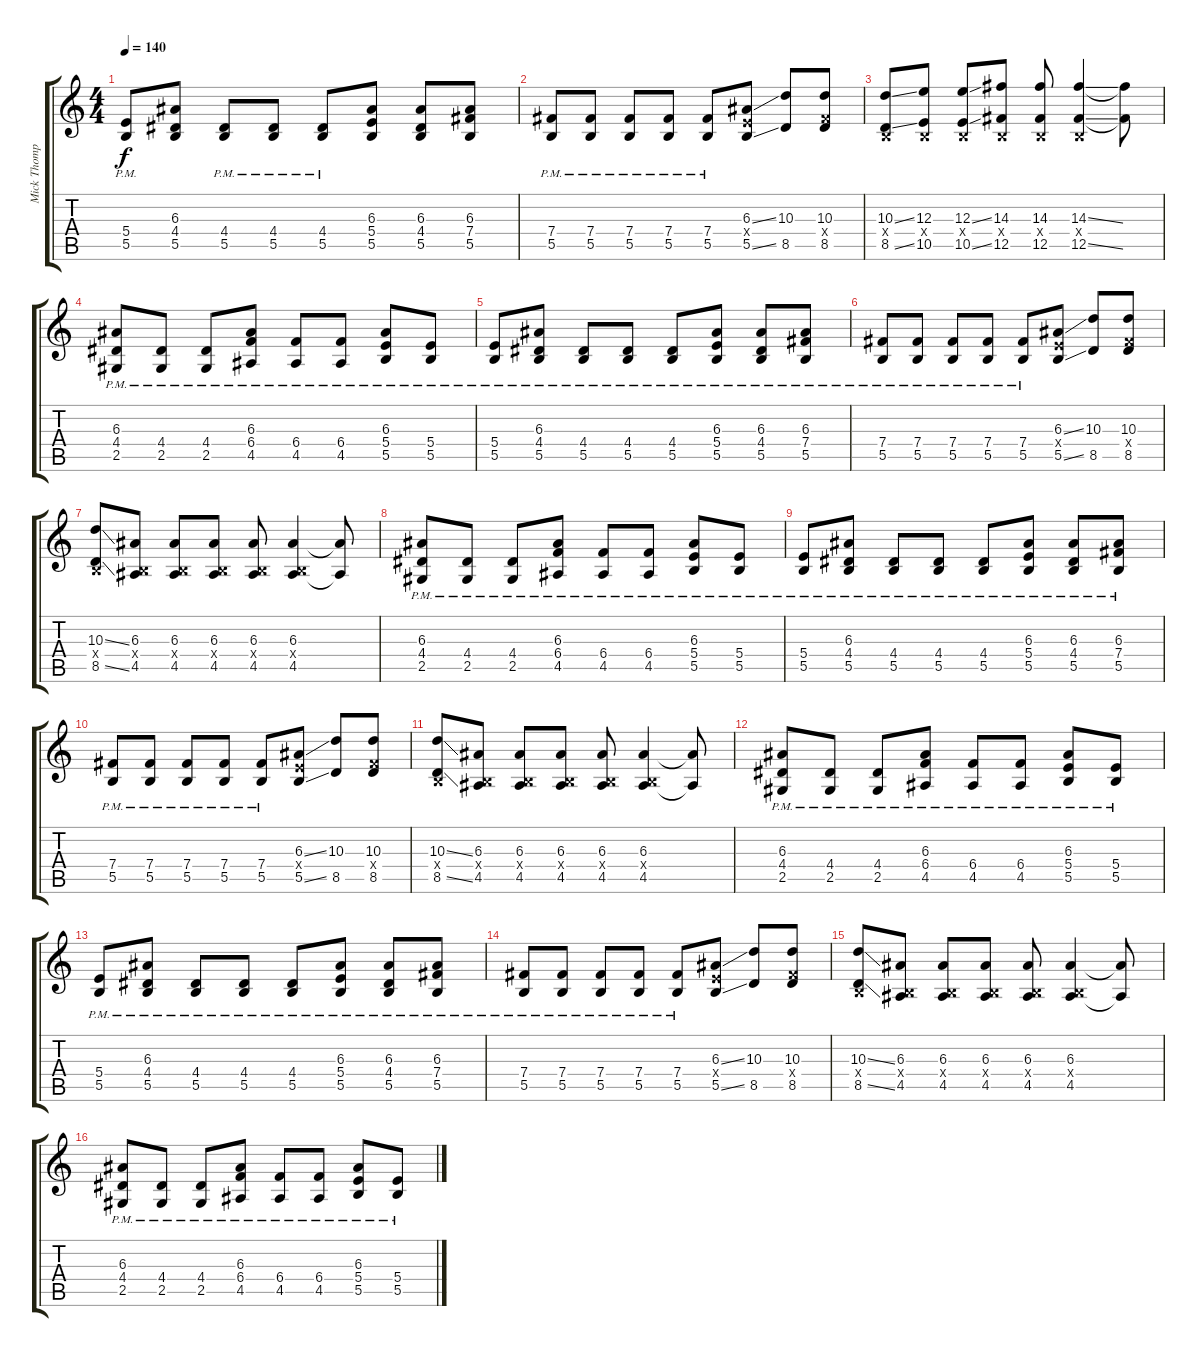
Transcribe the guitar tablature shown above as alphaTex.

\track ("Mick Thompson" "Mick Thomp") {instrument distortionguitar}
\staff {score tabs}
\tuning (Db4 Ab3 E3 B2 Gb2 B1) {hide}
\ts (4 4)
\tempo 140
\clef g2
\ks c
(5.4{pm} 5.5{pm}).8{dy f} (6.3 4.4 5.5).8 (4.4{pm} 5.5{pm}).8 (4.4{pm} 5.5{pm}).8 (4.4{pm} 5.5).8 (6.3 5.4 5.5).8 (6.3 4.4 5.5).8 (6.3 7.4 5.5).8 |
(7.4{pm} 5.5{pm}).8 (7.4{pm} 5.5{pm}).8 (7.4{pm} 5.5{pm}).8 (7.4{pm} 5.5{pm}).8 (7.4{pm} 5.5{pm}).8 (6.3{ss} 5.4{x} 5.5{ss}).8 (10.3 8.5).8 (10.3 7.4{x} 8.5).8 |
(10.3{ss} 0.4{x} 8.5{ss}).8 (12.3 0.4{x} 10.5).8 (12.3{ss} 0.4{x} 10.5{ss}).8 (14.3 0.4{x} 12.5).8 (14.3 0.4{x} 12.5).8 (14.3{ss} 0.4{x} 12.5{ss}).4 (14.3{t} 12.5{t}).8 |
(6.3{pm} 4.4{pm} 2.5{pm}).8 (4.4{pm} 2.5{pm}).8 (4.4{pm} 2.5{pm}).8 (6.3{pm} 6.4{pm} 4.5{pm}).8 (6.4{pm} 4.5{pm}).8 (6.4{pm} 4.5{pm}).8 (6.3{pm} 5.4{pm} 5.5{pm}).8 (5.4{pm} 5.5{pm}).8 |
(5.4{pm} 5.5{pm}).8 (6.3{pm} 4.4{pm} 5.5{pm}).8 (4.4{pm} 5.5{pm}).8 (4.4{pm} 5.5{pm}).8 (4.4{pm} 5.5).8 (6.3{pm} 5.4{pm} 5.5{pm}).8 (6.3{pm} 4.4{pm} 5.5{pm}).8 (6.3{pm} 7.4{pm} 5.5{pm}).8 |
(7.4{pm} 5.5{pm}).8 (7.4{pm} 5.5{pm}).8 (7.4{pm} 5.5{pm}).8 (7.4{pm} 5.5{pm}).8 (7.4{pm} 5.5{pm}).8 (6.3{ss} 5.4{x} 5.5{ss}).8 (10.3 8.5).8 (10.3 7.4{x} 8.5).8 |
(10.3{ss} 0.4{x} 8.5{ss}).8 (6.3 0.4{x} 4.5).8 (6.3 0.4{x} 4.5).8 (6.3 0.4{x} 4.5).8 (6.3 0.4{x} 4.5).8 (6.3 0.4{x} 4.5).4 (6.3{t} 4.5{t}).8 |
(6.3{pm} 4.4{pm} 2.5{pm}).8 (4.4{pm} 2.5{pm}).8 (4.4{pm} 2.5{pm}).8 (6.3{pm} 6.4{pm} 4.5{pm}).8 (6.4{pm} 4.5{pm}).8 (6.4{pm} 4.5{pm}).8 (6.3{pm} 5.4{pm} 5.5{pm}).8 (5.4{pm} 5.5{pm}).8 |
(5.4{pm} 5.5{pm}).8 (6.3{pm} 4.4{pm} 5.5{pm}).8 (4.4{pm} 5.5{pm}).8 (4.4{pm} 5.5{pm}).8 (4.4{pm} 5.5).8 (6.3{pm} 5.4{pm} 5.5{pm}).8 (6.3{pm} 4.4{pm} 5.5{pm}).8 (6.3{pm} 7.4{pm} 5.5{pm}).8 |
(7.4{pm} 5.5{pm}).8 (7.4{pm} 5.5{pm}).8 (7.4{pm} 5.5{pm}).8 (7.4{pm} 5.5{pm}).8 (7.4{pm} 5.5{pm}).8 (6.3{ss} 5.4{x} 5.5{ss}).8 (10.3 8.5).8 (10.3 7.4{x} 8.5).8 |
(10.3{ss} 0.4{x} 8.5{ss}).8 (6.3 0.4{x} 4.5).8 (6.3 0.4{x} 4.5).8 (6.3 0.4{x} 4.5).8 (6.3 0.4{x} 4.5).8 (6.3 0.4{x} 4.5).4 (6.3{t} 4.5{t}).8 |
(6.3{pm} 4.4{pm} 2.5{pm}).8 (4.4{pm} 2.5{pm}).8 (4.4{pm} 2.5{pm}).8 (6.3{pm} 6.4{pm} 4.5{pm}).8 (6.4{pm} 4.5{pm}).8 (6.4{pm} 4.5{pm}).8 (6.3{pm} 5.4{pm} 5.5{pm}).8 (5.4{pm} 5.5{pm}).8 |
(5.4{pm} 5.5{pm}).8 (6.3{pm} 4.4{pm} 5.5{pm}).8 (4.4{pm} 5.5{pm}).8 (4.4{pm} 5.5{pm}).8 (4.4{pm} 5.5).8 (6.3{pm} 5.4{pm} 5.5{pm}).8 (6.3{pm} 4.4{pm} 5.5{pm}).8 (6.3{pm} 7.4{pm} 5.5{pm}).8 |
(7.4{pm} 5.5{pm}).8 (7.4{pm} 5.5{pm}).8 (7.4{pm} 5.5{pm}).8 (7.4{pm} 5.5{pm}).8 (7.4{pm} 5.5{pm}).8 (6.3{ss} 5.4{x} 5.5{ss}).8 (10.3 8.5).8 (10.3 7.4{x} 8.5).8 |
(10.3{ss} 0.4{x} 8.5{ss}).8 (6.3 0.4{x} 4.5).8 (6.3 0.4{x} 4.5).8 (6.3 0.4{x} 4.5).8 (6.3 0.4{x} 4.5).8 (6.3 0.4{x} 4.5).4 (6.3{t} 4.5{t}).8 |
(6.3{pm} 4.4{pm} 2.5{pm}).8 (4.4{pm} 2.5{pm}).8 (4.4{pm} 2.5{pm}).8 (6.3{pm} 6.4{pm} 4.5{pm}).8 (6.4{pm} 4.5{pm}).8 (6.4{pm} 4.5{pm}).8 (6.3{pm} 5.4{pm} 5.5{pm}).8 (5.4{pm} 5.5{pm}).8
